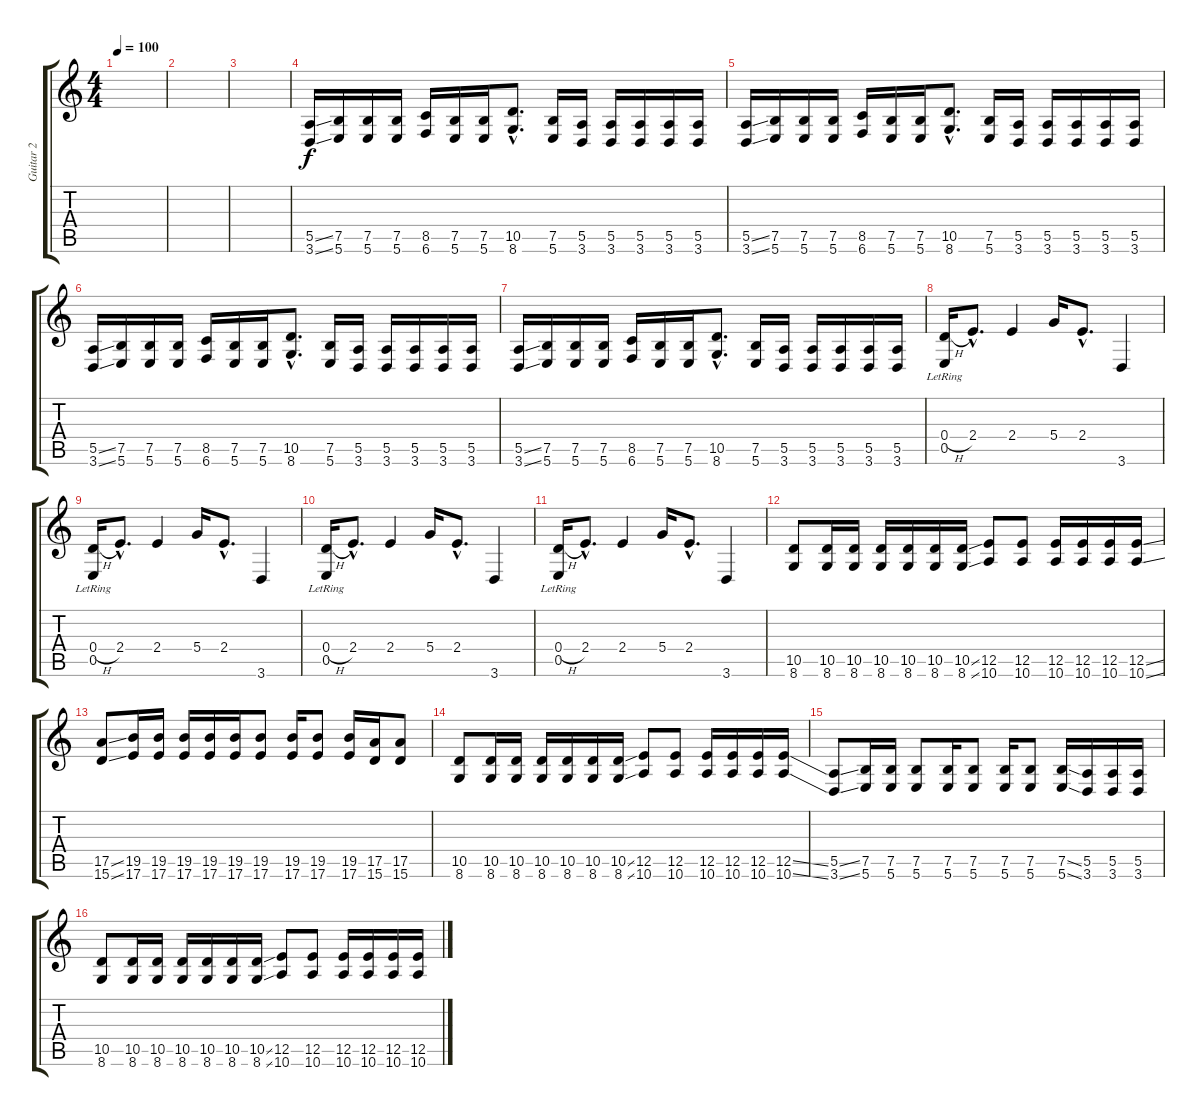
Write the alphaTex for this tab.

\track ("Guitar 2" "Guitar 2") {instrument overdrivenguitar}
\staff {score tabs}
\tuning (E4 B3 G3 D3 E2 B1) {hide}
\ts (4 4)
\tempo 100
\clef g2
\ks c
|
|
|
(5.5{ss} 3.6{ss}).16{volume 8} (7.5 5.6).16 (7.5 5.6).16 (7.5 5.6).16 (8.5 6.6).16 (7.5 5.6).16 (7.5 5.6).16 (10.5{hac} 8.6{hac}).8{d} (7.5 5.6).16 (5.5 3.6).16 (5.5 3.6).16 (5.5 3.6).16 (5.5 3.6).16 (5.5 3.6).16 |
(5.5{ss} 3.6{ss}).16{volume 8} (7.5 5.6).16 (7.5 5.6).16 (7.5 5.6).16 (8.5 6.6).16 (7.5 5.6).16 (7.5 5.6).16 (10.5{hac} 8.6{hac}).8{d} (7.5 5.6).16 (5.5 3.6).16 (5.5 3.6).16 (5.5 3.6).16 (5.5 3.6).16 (5.5 3.6).16 |
(5.5{ss} 3.6{ss}).16{volume 8} (7.5 5.6).16 (7.5 5.6).16 (7.5 5.6).16 (8.5 6.6).16 (7.5 5.6).16 (7.5 5.6).16 (10.5{hac} 8.6{hac}).8{d} (7.5 5.6).16 (5.5 3.6).16 (5.5 3.6).16 (5.5 3.6).16 (5.5 3.6).16 (5.5 3.6).16 |
(5.5{ss} 3.6{ss}).16{volume 8} (7.5 5.6).16 (7.5 5.6).16 (7.5 5.6).16 (8.5 6.6).16 (7.5 5.6).16 (7.5 5.6).16 (10.5{hac} 8.6{hac}).8{d} (7.5 5.6).16 (5.5 3.6).16 (5.5 3.6).16 (5.5 3.6).16 (5.5 3.6).16 (5.5 3.6).16 |
(0.4{h} 0.5{lr}).16 2.4{hac}.8{d} 2.4.4 5.4.16 2.4{hac}.8{d} 3.6.4 |
(0.4{h} 0.5{lr}).16 2.4{hac}.8{d} 2.4.4 5.4.16 2.4{hac}.8{d} 3.6.4 |
(0.4{h} 0.5{lr}).16 2.4{hac}.8{d} 2.4.4 5.4.16 2.4{hac}.8{d} 3.6.4 |
(0.4{h} 0.5{lr}).16 2.4{hac}.8{d} 2.4.4 5.4.16 2.4{hac}.8{d} 3.6.4 |
(10.5 8.6).8 (10.5 8.6).16 (10.5 8.6).16 (10.5 8.6).16 (10.5 8.6).16 (10.5 8.6).16 (10.5{ss} 8.6{ss}).16 (12.5 10.6).8 (12.5 10.6).8 (12.5 10.6).16 (12.5 10.6).16 (12.5 10.6).16 (12.5{ss} 10.6{ss}).16 |
(17.5{ss} 15.6{ss}).8 (19.5 17.6).16 (19.5 17.6).16 (19.5 17.6).16 (19.5 17.6).16 (19.5 17.6).16 (19.5 17.6).8 (19.5 17.6).16 (19.5 17.6).8 (19.5 17.6).16 (17.5 15.6).16 (17.5 15.6).8 |
(10.5 8.6).8 (10.5 8.6).16 (10.5 8.6).16 (10.5 8.6).16 (10.5 8.6).16 (10.5 8.6).16 (10.5{ss} 8.6{ss}).16 (12.5 10.6).8 (12.5 10.6).8 (12.5 10.6).16 (12.5 10.6).16 (12.5 10.6).16 (12.5{ss} 10.6{ss}).16 |
(5.5{ss} 3.6{ss}).8 (7.5 5.6).16 (7.5 5.6).16 (7.5 5.6).8 (7.5 5.6).16 (7.5 5.6).8 (7.5 5.6).16 (7.5 5.6).8 (7.5{ss} 5.6{ss}).16 (5.5 3.6).16 (5.5 3.6).16 (5.5 3.6).16 |
(10.5 8.6).8 (10.5 8.6).16 (10.5 8.6).16 (10.5 8.6).16 (10.5 8.6).16 (10.5 8.6).16 (10.5{ss} 8.6{ss}).16 (12.5 10.6).8 (12.5 10.6).8 (12.5 10.6).16 (12.5 10.6).16 (12.5 10.6).16 (12.5{ss} 10.6{ss}).16
